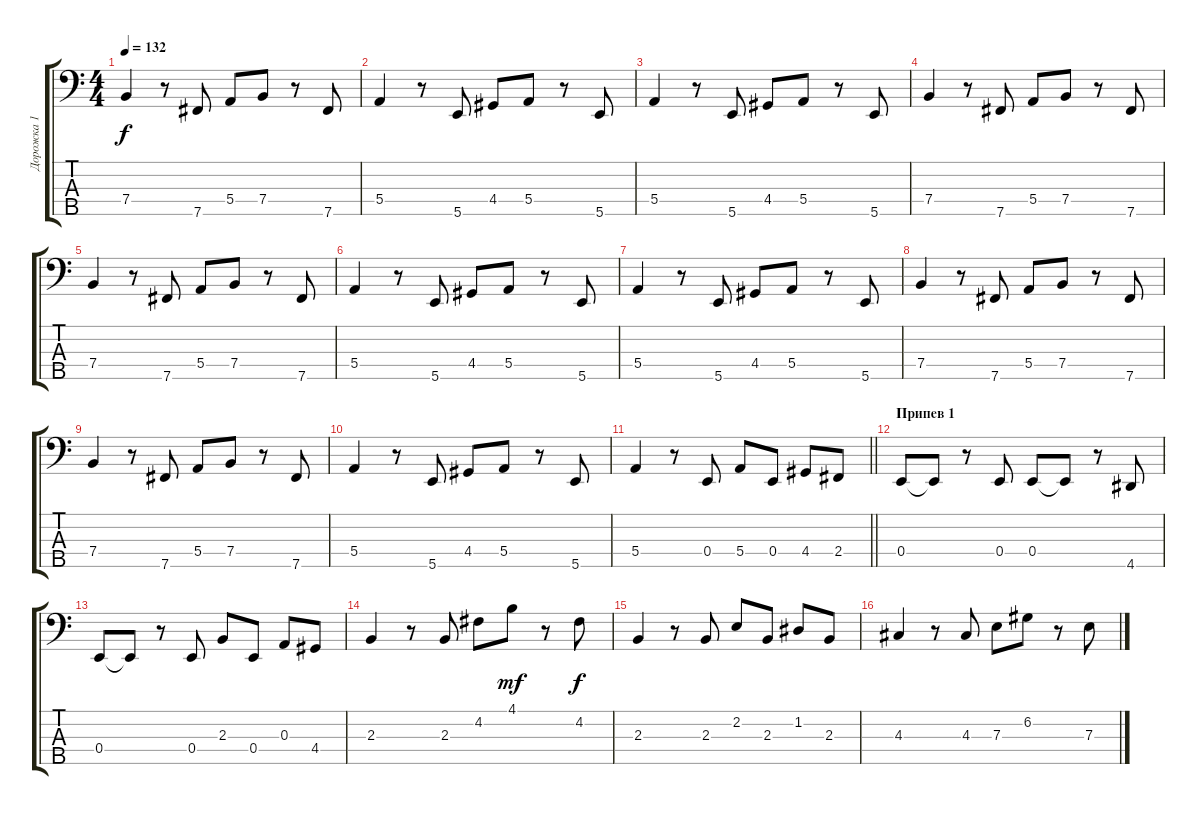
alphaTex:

\track ("Дорожка 1" "Дорожка 1") {instrument electricbassfinger}
\staff {score tabs}
\tuning (G2 D2 A1 E1 B0) {hide}
\ts (4 4)
\tempo 132
\clef f4
\ks c
7.4.4{dy f} r.8 7.5.8 5.4.8 7.4.8 r.8 7.5.8 |
5.4.4 r.8 5.5.8 4.4.8 5.4.8 r.8 5.5.8 |
5.4.4 r.8 5.5.8 4.4.8 5.4.8 r.8 5.5.8 |
7.4.4 r.8 7.5.8 5.4.8 7.4.8 r.8 7.5.8 |
7.4.4 r.8 7.5.8 5.4.8 7.4.8 r.8 7.5.8 |
5.4.4 r.8 5.5.8 4.4.8 5.4.8 r.8 5.5.8 |
5.4.4 r.8 5.5.8 4.4.8 5.4.8 r.8 5.5.8 |
7.4.4 r.8 7.5.8 5.4.8 7.4.8 r.8 7.5.8 |
7.4.4 r.8 7.5.8 5.4.8 7.4.8 r.8 7.5.8 |
5.4.4 r.8 5.5.8 4.4.8 5.4.8 r.8 5.5.8 |
\barLineRight lightlight
5.4.4 r.8 0.4.8 5.4.8 0.4.8 4.4.8 2.4.8 |
\section ("" "Припев 1")
0.4.8 0.4{t}.8 r.8 0.4.8 0.4.8 0.4{t}.8 r.8 4.5.8 |
0.4.8 0.4{t}.8 r.8 0.4.8 2.3.8 0.4.8 0.3.8 4.4.8 |
2.3.4 r.8 2.3.8 4.2.8 4.1.8{dy mf} r.8 4.2.8{dy f} |
2.3.4 r.8 2.3.8 2.2.8 2.3.8 1.2.8 2.3.8 |
4.3.4 r.8 4.3.8 7.3.8 6.2.8 r.8 7.3.8
